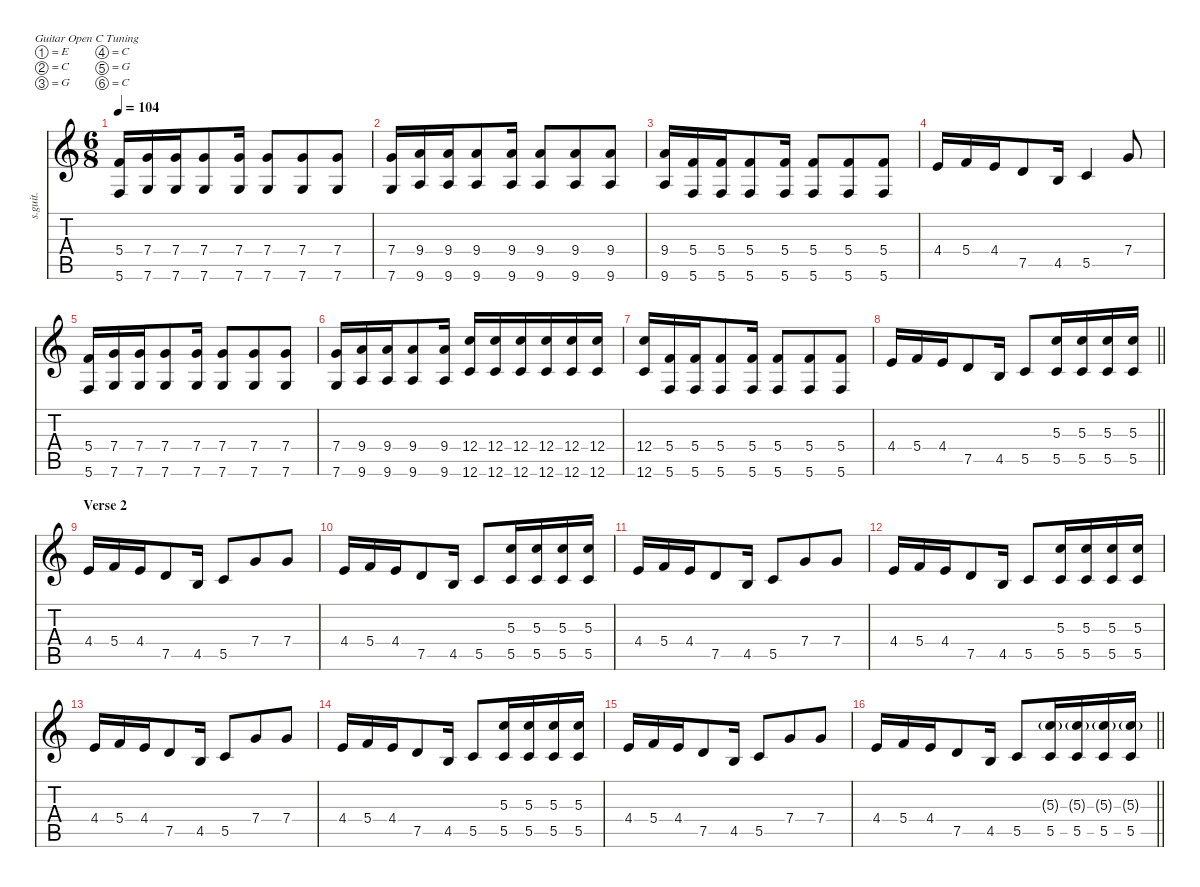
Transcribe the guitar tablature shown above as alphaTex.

\defaultSystemsLayout 4
\hideDynamics
\bracketExtendMode nobrackets
\otherSystemsTrackNameOrientation horizontal
\track ("Devin Townsend" "s.guit.") {instrument acousticguitarsteel}
\staff {score tabs}
\tuning (E4 C4 G3 C3 G2 C2)
\ts (6 8)
\tempo 104
\clef g2
\ks c
(5.4 5.6).16{dy f beam Up} (7.4 7.6).16{beam Up} (7.4 7.6).16{beam Up} (7.4 7.6).8{beam Up} (7.4 7.6).16{beam Up} (7.4 7.6).8{beam Up} (7.4 7.6).8{beam Up} (7.4 7.6).8{beam Up} |
(7.4 7.6).16{beam Up} (9.4 9.6).16{beam Up} (9.4 9.6).16{beam Up} (9.4 9.6).8{beam Up} (9.4 9.6).16{beam Up} (9.4 9.6).8{beam Up} (9.4 9.6).8{beam Up} (9.4 9.6).8{beam Up} |
(9.4 9.6).16{beam Up} (5.4 5.6).16{beam Up} (5.4 5.6).16{beam Up} (5.4 5.6).8{beam Up} (5.4 5.6).16{beam Up} (5.4 5.6).8{beam Up} (5.4 5.6).8{beam Up} (5.4 5.6).8{beam Up} |
4.4.16{beam Up} 5.4.16{beam Up} 4.4.16{beam Up} 7.5.8{beam Up} 4.5.16{beam Up} 5.5.4{beam Up} 7.4.8{beam Up} |
(5.4 5.6).16{beam Up} (7.4 7.6).16{beam Up} (7.4 7.6).16{beam Up} (7.4 7.6).8{beam Up} (7.4 7.6).16{beam Up} (7.4 7.6).8{beam Up} (7.4 7.6).8{beam Up} (7.4 7.6).8{beam Up} |
(7.4 7.6).16{beam Up} (9.4 9.6).16{beam Up} (9.4 9.6).16{beam Up} (9.4 9.6).8{beam Up} (9.4 9.6).16{beam Up} (12.4 12.6).16{beam Up} (12.4 12.6).16{beam Up} (12.4 12.6).16{beam Up} (12.4 12.6).16{beam Up} (12.4 12.6).16{beam Up} (12.4 12.6).16{beam Up} |
(12.4 12.6).16{beam Up} (5.4 5.6).16{beam Up} (5.4 5.6).16{beam Up} (5.4 5.6).8{beam Up} (5.4 5.6).16{beam Up} (5.4 5.6).8{beam Up} (5.4 5.6).8{beam Up} (5.4 5.6).8{beam Up} |
\barLineRight lightlight
4.4.16{beam Up} 5.4.16{beam Up} 4.4.16{beam Up} 7.5.8{beam Up} 4.5.16{beam Up} 5.5.8{beam Up} (5.3 5.5).16{beam Up} (5.3 5.5).16{beam Up} (5.3 5.5).16{beam Up} (5.3 5.5).16{beam Up} |
\section ("" "Verse 2")
4.4.16{beam Up} 5.4.16{beam Up} 4.4.16{beam Up} 7.5.8{beam Up} 4.5.16{beam Up} 5.5.8{beam Up} 7.4.8{beam Up} 7.4.8{beam Up} |
4.4.16{beam Up} 5.4.16{beam Up} 4.4.16{beam Up} 7.5.8{beam Up} 4.5.16{beam Up} 5.5.8{beam Up} (5.3 5.5).16{beam Up} (5.3 5.5).16{beam Up} (5.3 5.5).16{beam Up} (5.3 5.5).16{beam Up} |
4.4.16{beam Up} 5.4.16{beam Up} 4.4.16{beam Up} 7.5.8{beam Up} 4.5.16{beam Up} 5.5.8{beam Up} 7.4.8{beam Up} 7.4.8{beam Up} |
4.4.16{beam Up} 5.4.16{beam Up} 4.4.16{beam Up} 7.5.8{beam Up} 4.5.16{beam Up} 5.5.8{beam Up} (5.3 5.5).16{beam Up} (5.3 5.5).16{beam Up} (5.3 5.5).16{beam Up} (5.3 5.5).16{beam Up} |
4.4.16{beam Up} 5.4.16{beam Up} 4.4.16{beam Up} 7.5.8{beam Up} 4.5.16{beam Up} 5.5.8{beam Up} 7.4.8{beam Up} 7.4.8{beam Up} |
4.4.16{beam Up} 5.4.16{beam Up} 4.4.16{beam Up} 7.5.8{beam Up} 4.5.16{beam Up} 5.5.8{beam Up} (5.3 5.5).16{beam Up} (5.3 5.5).16{beam Up} (5.3 5.5).16{beam Up} (5.3 5.5).16{beam Up} |
4.4.16{beam Up} 5.4.16{beam Up} 4.4.16{beam Up} 7.5.8{beam Up} 4.5.16{beam Up} 5.5.8{beam Up} 7.4.8{beam Up} 7.4.8{beam Up} |
\barLineRight lightlight
4.4.16{beam Up} 5.4.16{beam Up} 4.4.16{beam Up} 7.5.8{beam Up} 4.5.16{beam Up} 5.5.8{beam Up} (5.3{g} 5.5).16{beam Up} (5.3{g} 5.5).16{beam Up} (5.3{g} 5.5).16{beam Up} (5.3{g} 5.5).16{beam Up}
